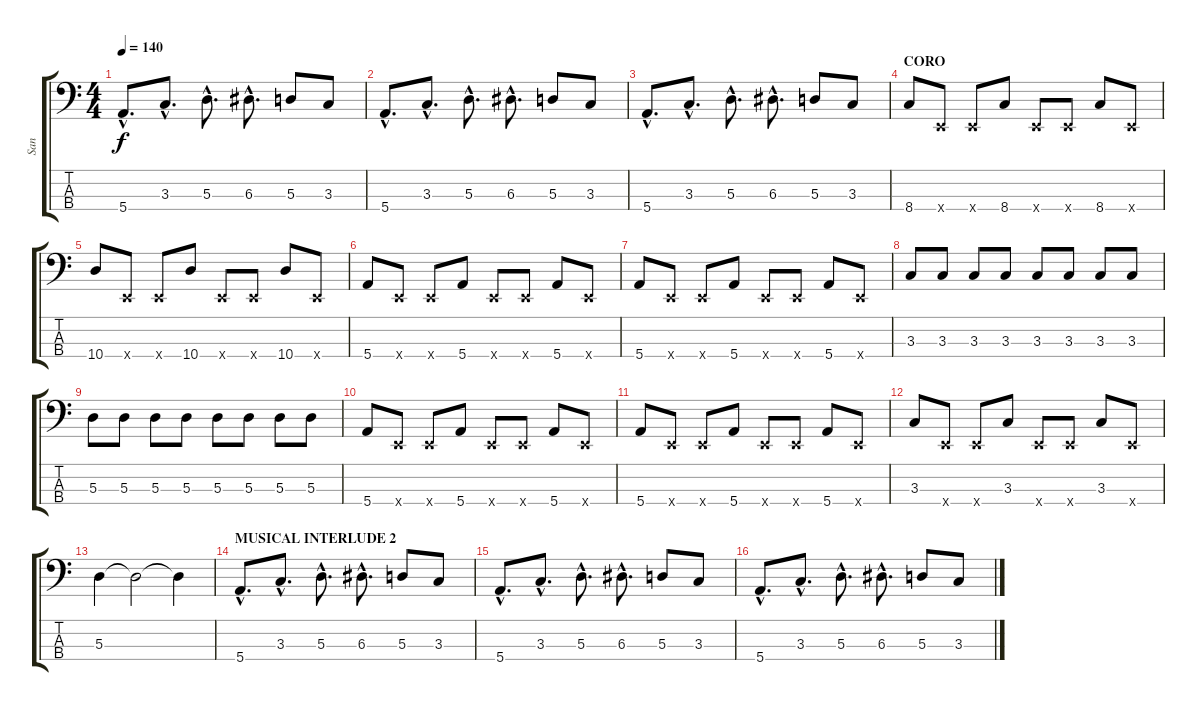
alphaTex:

\track ("San" "San") {instrument electricbasspick}
\staff {score tabs}
\tuning (G2 D2 A1 E1) {hide}
\ts (4 4)
\tempo 140
\clef f4
\ks c
5.4{hac}.8{d dy f} 3.3{hac}.8{d} 5.3{hac}.8{d} 6.3{hac}.8{d} 5.3.8 3.3.8 |
5.4{hac}.8{d} 3.3{hac}.8{d} 5.3{hac}.8{d} 6.3{hac}.8{d} 5.3.8 3.3.8 |
5.4{hac}.8{d} 3.3{hac}.8{d} 5.3{hac}.8{d} 6.3{hac}.8{d} 5.3.8 3.3.8 |
\section ("" "CORO")
8.4.8 0.4{x}.8 0.4{x}.8 8.4.8 0.4{x}.8 0.4{x}.8 8.4.8 0.4{x}.8 |
10.4.8 0.4{x}.8 0.4{x}.8 10.4.8 0.4{x}.8 0.4{x}.8 10.4.8 0.4{x}.8 |
5.4.8 0.4{x}.8 0.4{x}.8 5.4.8 0.4{x}.8 0.4{x}.8 5.4.8 0.4{x}.8 |
5.4.8 0.4{x}.8 0.4{x}.8 5.4.8 0.4{x}.8 0.4{x}.8 5.4.8 0.4{x}.8 |
3.3.8 3.3.8 3.3.8 3.3.8 3.3.8 3.3.8 3.3.8 3.3.8 |
5.3.8 5.3.8 5.3.8 5.3.8 5.3.8 5.3.8 5.3.8 5.3.8 |
5.4.8 0.4{x}.8 0.4{x}.8 5.4.8 0.4{x}.8 0.4{x}.8 5.4.8 0.4{x}.8 |
5.4.8 0.4{x}.8 0.4{x}.8 5.4.8 0.4{x}.8 0.4{x}.8 5.4.8 0.4{x}.8 |
3.3.8 0.4{x}.8 0.4{x}.8 3.3.8 0.4{x}.8 0.4{x}.8 3.3.8 0.4{x}.8 |
5.3.4 5.3{t}.2 5.3{t}.4 |
\section ("" "MUSICAL INTERLUDE 2")
5.4{hac}.8{d} 3.3{hac}.8{d} 5.3{hac}.8{d} 6.3{hac}.8{d} 5.3.8 3.3.8 |
5.4{hac}.8{d} 3.3{hac}.8{d} 5.3{hac}.8{d} 6.3{hac}.8{d} 5.3.8 3.3.8 |
5.4{hac}.8{d} 3.3{hac}.8{d} 5.3{hac}.8{d} 6.3{hac}.8{d} 5.3.8 3.3.8
